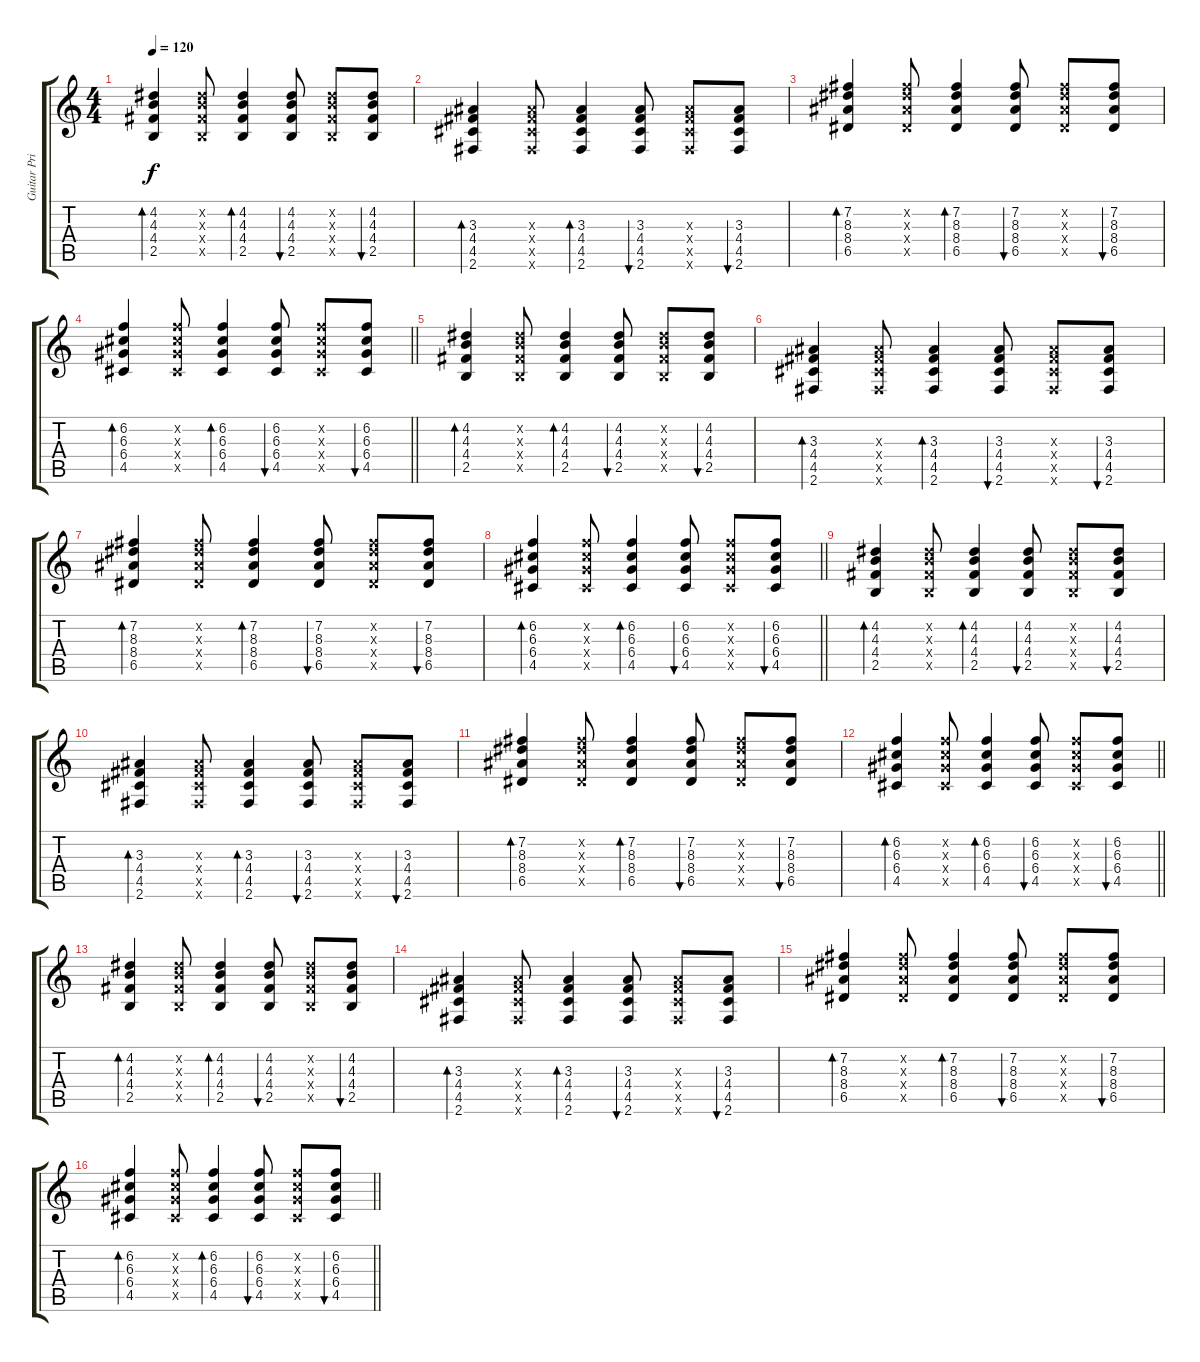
\track ("Guitar Principal" "Guitar Pri") {instrument acousticguitarnylon}
\staff {score tabs}
\tuning (E4 B3 G3 D3 A2 E2) {hide}
\ts (4 4)
\tempo 120
\clef g2
\ks c
(4.2 4.3 4.4 2.5).4{bd 60 dy f} (4.2{x} 4.3{x} 4.4{x} 2.5{x}).8 (4.2 4.3 4.4 2.5).4{bd 60} (4.2 4.3 4.4 2.5).8{bu 60} (4.2{x} 4.3{x} 4.4{x} 2.5{x}).8 (4.2 4.3 4.4 2.5).8{bu 60} |
(3.3 4.4 4.5 2.6).4{bd 60} (3.3{x} 4.4{x} 4.5{x} 2.6{x}).8 (3.3 4.4 4.5 2.6).4{bd 60} (3.3 4.4 4.5 2.6).8{bu 60} (3.3{x} 4.4{x} 4.5{x} 2.6{x}).8 (3.3 4.4 4.5 2.6).8{bu 60} |
(7.2 8.3 8.4 6.5).4{bd 60} (7.2{x} 8.3{x} 8.4{x} 6.5{x}).8 (7.2 8.3 8.4 6.5).4{bd 60} (7.2 8.3 8.4 6.5).8{bu 60} (7.2{x} 8.3{x} 8.4{x} 6.5{x}).8 (7.2 8.3 8.4 6.5).8{bu 60} |
\barLineRight lightlight
(6.2 6.3 6.4 4.5).4{bd 60} (6.2{x} 6.3{x} 6.4{x} 4.5{x}).8 (6.2 6.3 6.4 4.5).4{bd 60} (6.2 6.3 6.4 4.5).8{bu 60} (6.2{x} 6.3{x} 6.4{x} 4.5{x}).8 (6.2 6.3 6.4 4.5).8{bu 60} |
(4.2 4.3 4.4 2.5).4{bd 60} (4.2{x} 4.3{x} 4.4{x} 2.5{x}).8 (4.2 4.3 4.4 2.5).4{bd 60} (4.2 4.3 4.4 2.5).8{bu 60} (4.2{x} 4.3{x} 4.4{x} 2.5{x}).8 (4.2 4.3 4.4 2.5).8{bu 60} |
(3.3 4.4 4.5 2.6).4{bd 60} (3.3{x} 4.4{x} 4.5{x} 2.6{x}).8 (3.3 4.4 4.5 2.6).4{bd 60} (3.3 4.4 4.5 2.6).8{bu 60} (3.3{x} 4.4{x} 4.5{x} 2.6{x}).8 (3.3 4.4 4.5 2.6).8{bu 60} |
(7.2 8.3 8.4 6.5).4{bd 60} (7.2{x} 8.3{x} 8.4{x} 6.5{x}).8 (7.2 8.3 8.4 6.5).4{bd 60} (7.2 8.3 8.4 6.5).8{bu 60} (7.2{x} 8.3{x} 8.4{x} 6.5{x}).8 (7.2 8.3 8.4 6.5).8{bu 60} |
\barLineRight lightlight
(6.2 6.3 6.4 4.5).4{bd 60} (6.2{x} 6.3{x} 6.4{x} 4.5{x}).8 (6.2 6.3 6.4 4.5).4{bd 60} (6.2 6.3 6.4 4.5).8{bu 60} (6.2{x} 6.3{x} 6.4{x} 4.5{x}).8 (6.2 6.3 6.4 4.5).8{bu 60} |
(4.2 4.3 4.4 2.5).4{bd 60} (4.2{x} 4.3{x} 4.4{x} 2.5{x}).8 (4.2 4.3 4.4 2.5).4{bd 60} (4.2 4.3 4.4 2.5).8{bu 60} (4.2{x} 4.3{x} 4.4{x} 2.5{x}).8 (4.2 4.3 4.4 2.5).8{bu 60} |
(3.3 4.4 4.5 2.6).4{bd 60} (3.3{x} 4.4{x} 4.5{x} 2.6{x}).8 (3.3 4.4 4.5 2.6).4{bd 60} (3.3 4.4 4.5 2.6).8{bu 60} (3.3{x} 4.4{x} 4.5{x} 2.6{x}).8 (3.3 4.4 4.5 2.6).8{bu 60} |
(7.2 8.3 8.4 6.5).4{bd 60} (7.2{x} 8.3{x} 8.4{x} 6.5{x}).8 (7.2 8.3 8.4 6.5).4{bd 60} (7.2 8.3 8.4 6.5).8{bu 60} (7.2{x} 8.3{x} 8.4{x} 6.5{x}).8 (7.2 8.3 8.4 6.5).8{bu 60} |
\barLineRight lightlight
(6.2 6.3 6.4 4.5).4{bd 60} (6.2{x} 6.3{x} 6.4{x} 4.5{x}).8 (6.2 6.3 6.4 4.5).4{bd 60} (6.2 6.3 6.4 4.5).8{bu 60} (6.2{x} 6.3{x} 6.4{x} 4.5{x}).8 (6.2 6.3 6.4 4.5).8{bu 60} |
(4.2 4.3 4.4 2.5).4{bd 60} (4.2{x} 4.3{x} 4.4{x} 2.5{x}).8 (4.2 4.3 4.4 2.5).4{bd 60} (4.2 4.3 4.4 2.5).8{bu 60} (4.2{x} 4.3{x} 4.4{x} 2.5{x}).8 (4.2 4.3 4.4 2.5).8{bu 60} |
(3.3 4.4 4.5 2.6).4{bd 60} (3.3{x} 4.4{x} 4.5{x} 2.6{x}).8 (3.3 4.4 4.5 2.6).4{bd 60} (3.3 4.4 4.5 2.6).8{bu 60} (3.3{x} 4.4{x} 4.5{x} 2.6{x}).8 (3.3 4.4 4.5 2.6).8{bu 60} |
(7.2 8.3 8.4 6.5).4{bd 60} (7.2{x} 8.3{x} 8.4{x} 6.5{x}).8 (7.2 8.3 8.4 6.5).4{bd 60} (7.2 8.3 8.4 6.5).8{bu 60} (7.2{x} 8.3{x} 8.4{x} 6.5{x}).8 (7.2 8.3 8.4 6.5).8{bu 60} |
\barLineRight lightlight
(6.2 6.3 6.4 4.5).4{bd 60} (6.2{x} 6.3{x} 6.4{x} 4.5{x}).8 (6.2 6.3 6.4 4.5).4{bd 60} (6.2 6.3 6.4 4.5).8{bu 60} (6.2{x} 6.3{x} 6.4{x} 4.5{x}).8 (6.2 6.3 6.4 4.5).8{bu 60}
